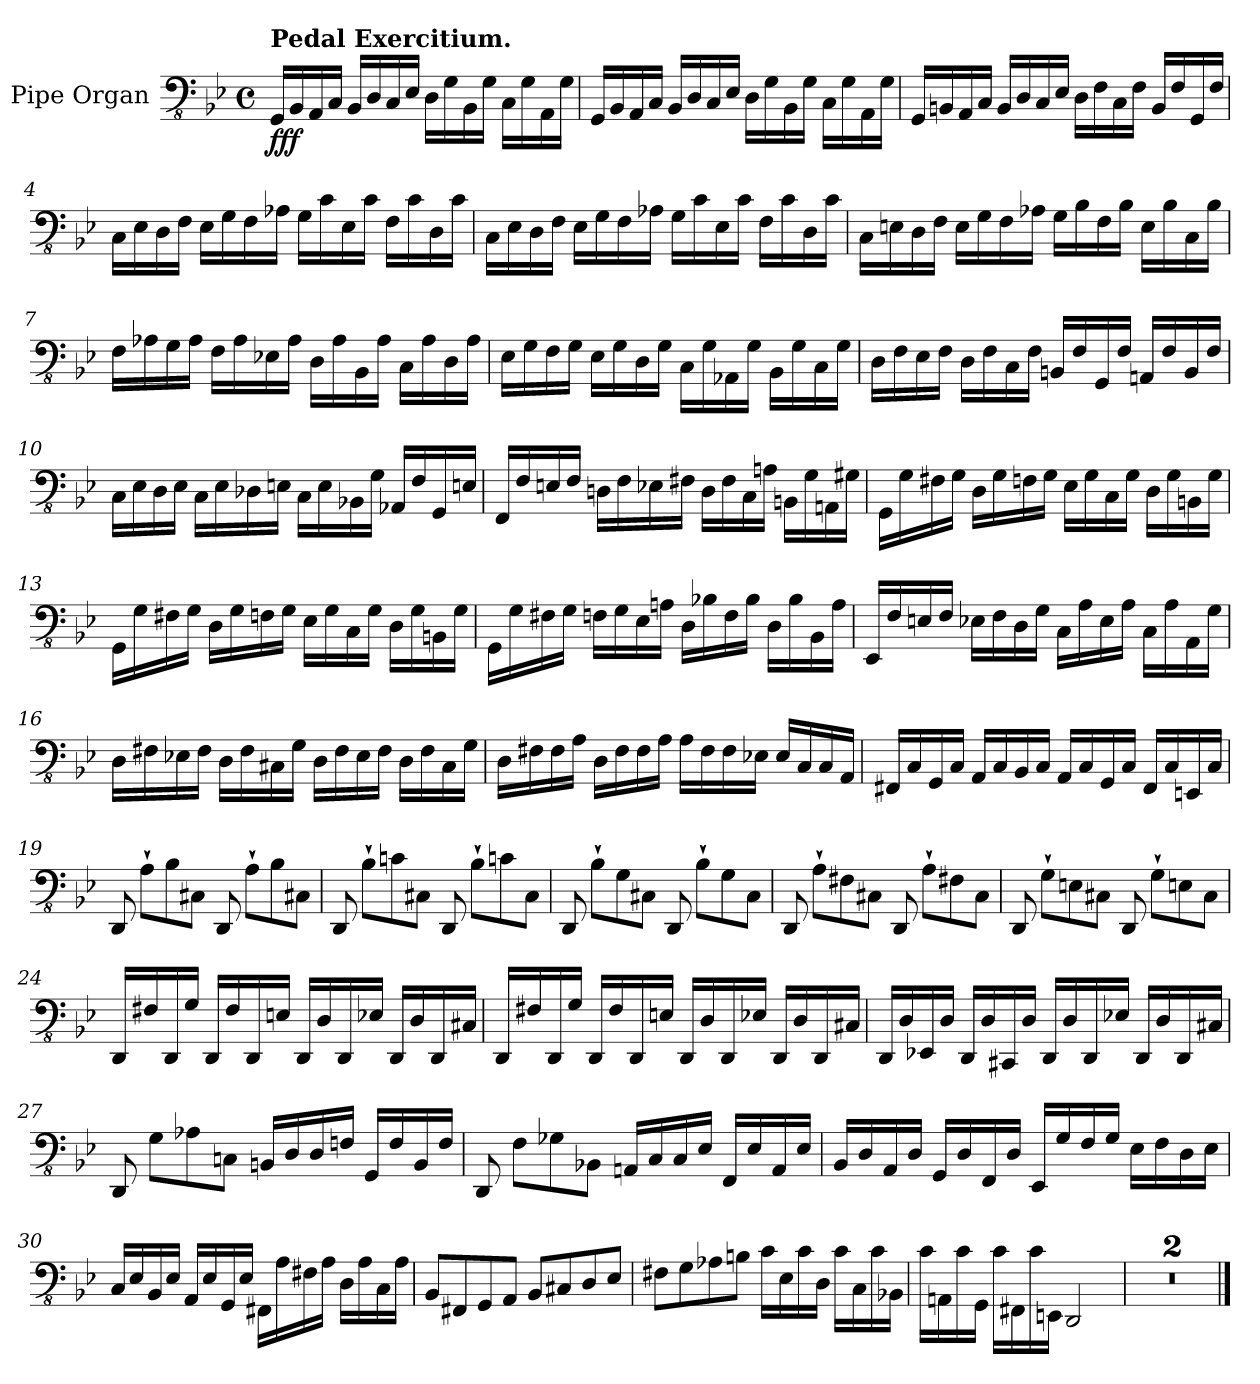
**kern	**dynam
*part1	*part1
*staff1	*staff1
*I"Pipe Organ	*
*I'Org.	*
*clefFv4	*
*k[b-e-]	*
*M4/4	*
*met(c)	*
*MM70	*
=1	=1
!LO:TX:a:B:t=Pedal Exercitium.	!
!	!LO:DY:b
16GGG/LL	fff
16BBB-/	.
16AAA/	.
16CC/JJ	.
16BBB-/LL	.
16DD/	.
16CC/	.
16EE-/JJ	.
16DD\LL	.
16GG\	.
16BBB-\	.
16GG\JJ	.
16CC\LL	.
16GG\	.
16AAA\	.
16GG\JJ	.
=2	=2
16GGG/LL	.
16BBB-/	.
16AAA/	.
16CC/JJ	.
16BBB-/LL	.
16DD/	.
16CC/	.
16EE-/JJ	.
16DD\LL	.
16GG\	.
16BBB-\	.
16GG\JJ	.
16CC\LL	.
16GG\	.
16AAA\	.
16GG\JJ	.
=3	=3
16GGG/LL	.
16BBBn/	.
16AAA/	.
16CC/JJ	.
16BBB/LL	.
16DD/	.
16CC/	.
16EE-/JJ	.
16DD\LL	.
16FF\	.
16CC\	.
16FF\JJ	.
16BBB/LL	.
16FF/	.
16GGG/	.
16FF/JJ	.
!!LO:LB:g=z
=4	=4
16CC\LL	.
16EE-\	.
16DD\	.
16FF\JJ	.
16EE-\LL	.
16GG\	.
16FF\	.
16AA-X\JJ	.
16GG\LL	.
16C\	.
16EE-\	.
16C\JJ	.
16FF\LL	.
16C\	.
16DD\	.
16C\JJ	.
=5	=5
16CC\LL	.
16EE-\	.
16DD\	.
16FF\JJ	.
16EE-\LL	.
16GG\	.
16FF\	.
16AA-X\JJ	.
16GG\LL	.
16C\	.
16EE-\	.
16C\JJ	.
16FF\LL	.
16C\	.
16DD\	.
16C\JJ	.
=6	=6
16CC\LL	.
16EEn\	.
16DD\	.
16FF\JJ	.
16EE\LL	.
16GG\	.
16FF\	.
16AA-X\JJ	.
16GG\LL	.
16BB-\	.
16FF\	.
16BB-\JJ	.
16EE\LL	.
16BB-\	.
16CC\	.
16BB-\JJ	.
!!LO:LB:g=z
=7	=7
16FF\LL	.
16AA-X\	.
16GG\	.
16AA-\JJ	.
16FF\LL	.
16AA-\	.
16EE-X\	.
16AA-\JJ	.
16DD\LL	.
16AA-\	.
16BBB-\	.
16AA-\JJ	.
16CC\LL	.
16AA-\	.
16DD\	.
16AA-\JJ	.
=8	=8
16EE-\LL	.
16GG\	.
16FF\	.
16GG\JJ	.
16EE-\LL	.
16GG\	.
16DD\	.
16GG\JJ	.
16CC\LL	.
16GG\	.
16AAA-X\	.
16GG\JJ	.
16BBB-\LL	.
16GG\	.
16CC\	.
16GG\JJ	.
=9	=9
16DD\LL	.
16FF\	.
16EE-\	.
16FF\JJ	.
16DD\LL	.
16FF\	.
16CC\	.
16FF\JJ	.
16BBBn/LL	.
16FF/	.
16GGG/	.
16FF/JJ	.
16AAAn/LL	.
16FF/	.
16BBB/	.
16FF/JJ	.
!!LO:LB:g=z
=10	=10
16CC\LL	.
16EE-\	.
16DD\	.
16EE-\JJ	.
16CC\LL	.
16EE-\	.
16DD-X\	.
16EEn\JJ	.
16CC\LL	.
16EE\	.
16BBB-X\	.
16GG\JJ	.
16AAA-X/LL	.
16FF/	.
16GGG/	.
16EEn/JJ	.
=11	=11
16FFF/LL	.
16FF/	.
16EEn/	.
16FF/JJ	.
16DDn\LL	.
16FF\	.
16EE-X\	.
16FF#X\JJ	.
16DD\LL	.
16FF#\	.
16CC\	.
16AAn\JJ	.
16BBBn\LL	.
16GG\	.
16AAAn\	.
16GG#X\JJ	.
=12	=12
16GGG\LL	.
16GG\	.
16FF#X\	.
16GG\JJ	.
16DD\LL	.
16GG\	.
16FFn\	.
16GG\JJ	.
16EE-\LL	.
16GG\	.
16CC\	.
16GG\JJ	.
16DD\LL	.
16GG\	.
16BBBn\	.
16GG\JJ	.
!!LO:LB:g=z
=13	=13
16GGG\LL	.
16GG\	.
16FF#X\	.
16GG\JJ	.
16DD\LL	.
16GG\	.
16FFn\	.
16GG\JJ	.
16EE-\LL	.
16GG\	.
16CC\	.
16GG\JJ	.
16DD\LL	.
16GG\	.
16BBBn\	.
16GG\JJ	.
=14	=14
16GGG\LL	.
16GG\	.
16FF#X\	.
16GG\JJ	.
16FFn\LL	.
16GG\	.
16EE-\	.
16AAn\JJ	.
16DD\LL	.
16BB-X\	.
16FF\	.
16BB-\JJ	.
16DD\LL	.
16BB-\	.
16BBB-\	.
16AA\JJ	.
=15	=15
16EEE-/LL	.
16FF/	.
16EEn/	.
16FF/JJ	.
16EE-X\LL	.
16FF\	.
16DD\	.
16GG\JJ	.
16CC\LL	.
16AA\	.
16EE-\	.
16AA\JJ	.
16CC\LL	.
16AA\	.
16AAA\	.
16GG\JJ	.
!!LO:LB:g=z
=16	=16
16DD\LL	.
16FF#X\	.
16EE-X\	.
16FF#\JJ	.
16DD\LL	.
16FF#\	.
16CC#X\	.
16GG\JJ	.
16DD\LL	.
16FF#\	.
16EE-\	.
16FF#\JJ	.
16DD\LL	.
16FF#\	.
16CC#\	.
16GG\JJ	.
=17	=17
16DD\LL	.
16FF#X\	.
16FF#\	.
16AA\JJ	.
16DD\LL	.
16FF#\	.
16FF#\	.
16AA\JJ	.
16AA\LL	.
16FF#\	.
16FF#\	.
16EE-X\JJ	.
16EE-/LL	.
16CC/	.
16CC/	.
16AAA/JJ	.
=18	=18
16FFF#X/LL	.
16CC/	.
16GGG/	.
16CC/JJ	.
16AAA/LL	.
16CC/	.
16BBB-/	.
16CC/JJ	.
16AAA/LL	.
16CC/	.
16GGG/	.
16CC/JJ	.
16FFF#/LL	.
16CC/	.
16EEEn/	.
16CC/JJ	.
!!LO:LB:g=z
=19	=19
8DDD/	.
8AA`\L	.
8BB-\	.
8CC#X\J	.
8DDD/	.
8AA`\L	.
8BB-\	.
8CC#X\J	.
=20	=20
8DDD/	.
8BB-`\L	.
8Cn\	.
8CC#X\J	.
8DDD/	.
8BB-`\L	.
8Cn\	.
8CC#\J	.
=21	=21
8DDD/	.
8BB-`\L	.
8GG\	.
8CC#X\J	.
8DDD/	.
8BB-`\L	.
8GG\	.
8CC#\J	.
=22	=22
8DDD/	.
8AA`\L	.
8FF#X\	.
8CC#X\J	.
8DDD/	.
8AA`\L	.
8FF#X\	.
8CC#\J	.
!!LO:LB:g=z
=23	=23
8DDD/	.
8GG`\L	.
8EEn\	.
8CC#X\J	.
8DDD/	.
8GG`\L	.
8EEn\	.
8CC#\J	.
=24	=24
16DDD/LL	.
16FF#X/	.
16DDD/	.
16GG/JJ	.
16DDD/LL	.
16FF#/	.
16DDD/	.
16EEn/JJ	.
16DDD/LL	.
16DD/	.
16DDD/	.
16EE-X/JJ	.
16DDD/LL	.
16DD/	.
16DDD/	.
16CC#X/JJ	.
=25	=25
16DDD/LL	.
16FF#X/	.
16DDD/	.
16GG/JJ	.
16DDD/LL	.
16FF#/	.
16DDD/	.
16EEn/JJ	.
16DDD/LL	.
16DD/	.
16DDD/	.
16EE-X/JJ	.
16DDD/LL	.
16DD/	.
16DDD/	.
16CC#X/JJ	.
!!LO:LB:g=z
=26	=26
16DDD/LL	.
16DD/	.
16EEE-X/	.
16DD/JJ	.
16DDD/LL	.
16DD/	.
16CCC#X/	.
16DD/JJ	.
16DDD/LL	.
16DD/	.
16DDD/	.
16EE-X/JJ	.
16DDD/LL	.
16DD/	.
16DDD/	.
16CC#X/JJ	.
=27	=27
8DDD/	.
8GG\L	.
8AA-X\	.
8CCn\J	.
16BBBn/LL	.
16DD/	.
16DD/	.
16FFn/JJ	.
16GGG/LL	.
16FF/	.
16BBB/	.
16FF/JJ	.
=28	=28
8DDD/	.
8FF\L	.
8GG-X\	.
8BBB-X\J	.
16AAAn/LL	.
16CC/	.
16CC/	.
16EE-/JJ	.
16FFF/LL	.
16EE-/	.
16AAA/	.
16EE-/JJ	.
!!LO:LB:g=z
=29	=29
16BBB-/LL	.
16DD/	.
16AAA/	.
16DD/JJ	.
16GGG/LL	.
16DD/	.
16FFF/	.
16DD/JJ	.
16EEE-/LL	.
16GG/	.
16FF/	.
16GG/JJ	.
16EE-\LL	.
16FF\	.
16DD\	.
16EE-\JJ	.
=30	=30
16CC/LL	.
16EE-/	.
16BBB-/	.
16EE-/JJ	.
16AAA/LL	.
16EE-/	.
16GGG/	.
16EE-/JJ	.
16FFF#X\LL	.
16AA\	.
16FF#X\	.
16AA\JJ	.
16DD\LL	.
16AA\	.
16CC\	.
16AA\JJ	.
=31	=31
8BBB-/L	.
8FFF#X/	.
8GGG/	.
8AAA/J	.
8BBB-/L	.
8CC#X/	.
8DD/	.
8EE-/J	.
=32	=32
8FF#X\L	.
8GG\	.
8AA-X\	.
8BBn\J	.
16C\LL	.
16EE-\	.
16C\	.
16DD\JJ	.
16C\LL	.
16CC\	.
16C\	.
16BBB-X\JJ	.
!!LO:LB:g=z
=33	=33
16C\LL	.
16AAAn\	.
16C\	.
16GGG\JJ	.
16C\LL	.
16FFF#X\	.
16C\	.
16EEEn\JJ	.
2DDD/	.
=34	=34
1ryy	.
=35	=35
1ryy	.
==	==
*-	*-
